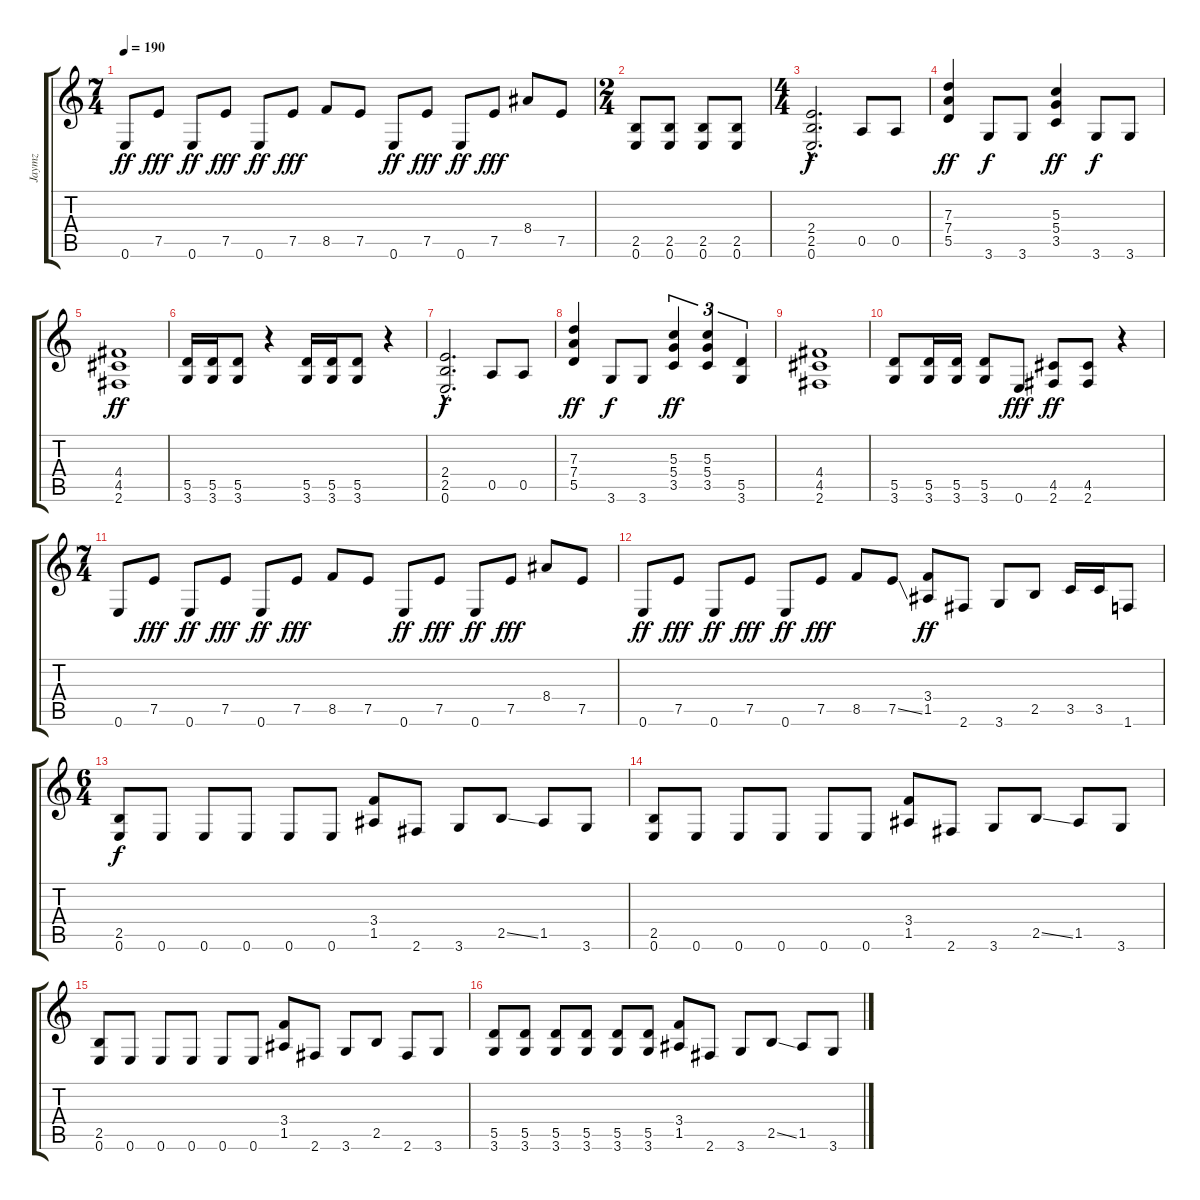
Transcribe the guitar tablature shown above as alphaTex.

\track ("Jaymz" "Jaymz") {instrument overdrivenguitar}
\staff {score tabs}
\tuning (E4 B3 G3 D3 A2 E2) {hide}
\ts (7 4)
\tempo 190
\clef g2
\ks c
0.6.8{dy ff} 7.5.8{dy fff} 0.6.8{dy ff} 7.5.8{dy fff} 0.6.8{dy ff} 7.5.8{dy fff} 8.5.8 7.5.8 0.6.8{dy ff} 7.5.8{dy fff} 0.6.8{dy ff} 7.5.8{dy fff} 8.4.8 7.5.8 |
\ts (2 4)
(2.5 0.6).8 (2.5 0.6).8 (2.5 0.6).8 (2.5 0.6).8 |
\ts (4 4)
(2.4{hac} 2.5{hac} 0.6{hac}).2{d dy f} 0.5.8 0.5.8 |
(7.3 7.4 5.5).4{dy ff} 3.6.8{dy f} 3.6.8 (5.3 5.4 3.5).4{dy ff} 3.6.8{dy f} 3.6.8 |
(4.4 4.5 2.6).1{dy ff} |
(5.5 3.6).16 (5.5 3.6).16 (5.5 3.6).8 r.4 (5.5 3.6).16 (5.5 3.6).16 (5.5 3.6).8 r.4 |
(2.4{hac} 2.5{hac} 0.6{hac}).2{d dy f} 0.5.8 0.5.8 |
(7.3 7.4 5.5).4{dy ff} 3.6.8{dy f} 3.6.8 (5.3 5.4 3.5).4{tu (3 2) dy ff} (5.3 5.4 3.5).4{tu (3 2)} (5.5 3.6).4{tu (3 2)} |
(4.4 4.5 2.6).1 |
(5.5 3.6).8 (5.5 3.6).16 (5.5 3.6).16 (5.5 3.6).8 0.6.8{dy fff} (4.5 2.6).8{dy ff} (4.5 2.6).8 r.4 |
\ts (7 4)
0.6.8 7.5.8{dy fff} 0.6.8{dy ff} 7.5.8{dy fff} 0.6.8{dy ff} 7.5.8{dy fff} 8.5.8 7.5.8 0.6.8{dy ff} 7.5.8{dy fff} 0.6.8{dy ff} 7.5.8{dy fff} 8.4.8 7.5.8 |
0.6.8{dy ff} 7.5.8{dy fff} 0.6.8{dy ff} 7.5.8{dy fff} 0.6.8{dy ff} 7.5.8{dy fff} 8.5.8 7.5{ss}.8 (3.4 1.5).8{dy ff} 2.6.8 3.6.8 2.5.8 3.5.16 3.5.16 1.6.8 |
\ts (6 4)
(2.5 0.6).8{dy f} 0.6.8 0.6.8 0.6.8 0.6.8 0.6.8 (3.4 1.5).8 2.6.8 3.6.8 2.5{ss}.8 1.5.8 3.6.8 |
(2.5 0.6).8 0.6.8 0.6.8 0.6.8 0.6.8 0.6.8 (3.4 1.5).8 2.6.8 3.6.8 2.5{ss}.8 1.5.8 3.6.8 |
(2.5 0.6).8 0.6.8 0.6.8 0.6.8 0.6.8 0.6.8 (3.4 1.5).8 2.6.8 3.6.8 2.5.8 2.6.8 3.6.8 |
(5.5 3.6).8 (5.5 3.6).8 (5.5 3.6).8 (5.5 3.6).8 (5.5 3.6).8 (5.5 3.6).8 (3.4 1.5).8 2.6.8 3.6.8 2.5{ss}.8 1.5.8 3.6.8
